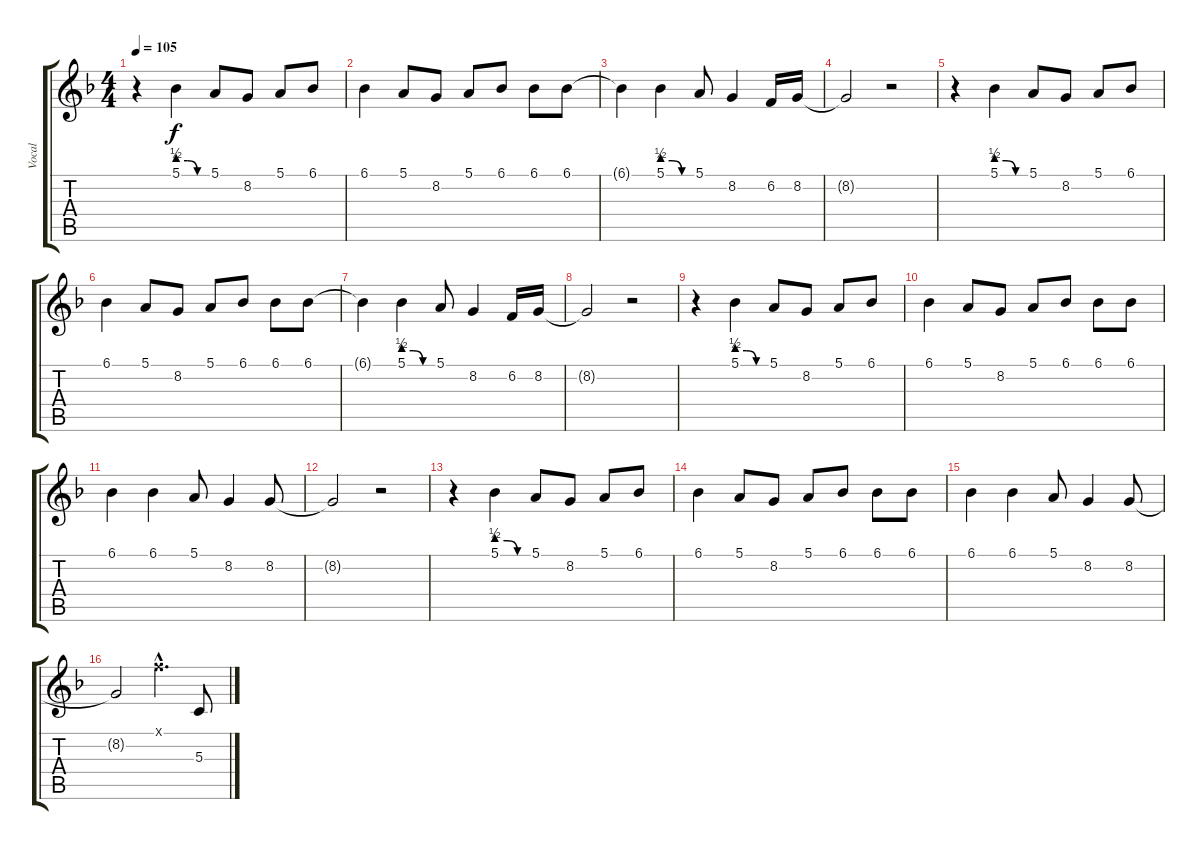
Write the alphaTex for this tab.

\track ("Vocal" "Vocal") {instrument altosax}
\staff {score tabs}
\tuning (E4 B3 G3 D3 A2 E2) {hide}
\ts (4 4)
\tempo 105
\clef g2
\ks f
r.4{dy f instrument altosax} 5.1{be (custom 0 2 20 2 40 0 60 0)}.4 5.1.8 8.2.8 5.1.8 6.1.8 |
6.1.4 5.1.8 8.2.8 5.1.8 6.1.8 6.1.8 6.1.8 |
6.1{t}.4 5.1{be (custom 0 2 20 2 40 0 60 0)}.4 5.1.8 8.2.4 6.2.16 8.2.16 |
8.2{t}.2 r.2 |
r.4 5.1{be (custom 0 2 20 2 40 0 60 0)}.4 5.1.8 8.2.8 5.1.8 6.1.8 |
6.1.4 5.1.8 8.2.8 5.1.8 6.1.8 6.1.8 6.1.8 |
6.1{t}.4 5.1{be (custom 0 2 20 2 40 0 60 0)}.4 5.1.8 8.2.4 6.2.16 8.2.16 |
8.2{t}.2 r.2 |
r.4 5.1{be (custom 0 2 20 2 40 0 60 0)}.4 5.1.8 8.2.8 5.1.8 6.1.8 |
6.1.4 5.1.8 8.2.8 5.1.8 6.1.8 6.1.8 6.1.8 |
6.1.4 6.1.4 5.1.8 8.2.4 8.2.8 |
8.2{t}.2 r.2 |
r.4 5.1{be (custom 0 2 20 2 40 0 60 0)}.4 5.1.8 8.2.8 5.1.8 6.1.8 |
6.1.4 5.1.8 8.2.8 5.1.8 6.1.8 6.1.8 6.1.8 |
6.1.4 6.1.4 5.1.8 8.2.4 8.2.8 |
8.2{t}.2 13.1{hac x}.4{d} 5.3.8
